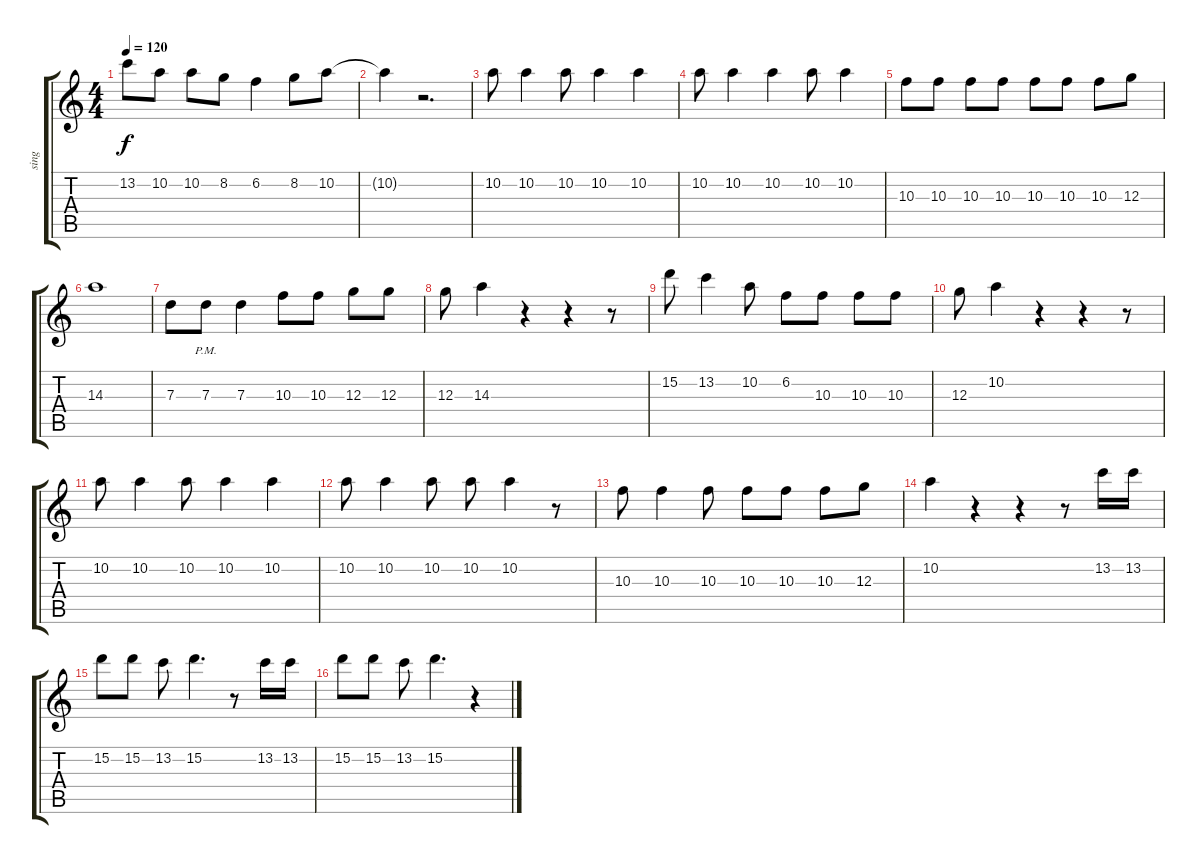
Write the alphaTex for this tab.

\track ("sing" "sing") {instrument acousticguitarnylon}
\staff {score tabs}
\tuning (E4 B3 G3 D3 A2 E2) {hide}
\ts (4 4)
\tempo 120
\clef g2
\ks c
13.2.8{dy f} 10.2.8 10.2.8 8.2.8 6.2.4 8.2.8 10.2.8 |
10.2{t}.4 r.2{d} |
10.2.8 10.2.4 10.2.8 10.2.4 10.2.4 |
10.2.8 10.2.4 10.2.4 10.2.8 10.2.4 |
10.3.8 10.3.8 10.3.8 10.3.8 10.3.8 10.3.8 10.3.8 12.3.8 |
14.3.1 |
7.3.8 7.3{pm}.8 7.3.4 10.3.8 10.3.8 12.3.8 12.3.8 |
12.3.8 14.3.4 r.4 r.4 r.8 |
15.2.8 13.2.4 10.2.8 6.2.8 10.3.8 10.3.8 10.3.8 |
12.3.8 10.2.4 r.4 r.4 r.8 |
10.2.8 10.2.4 10.2.8 10.2.4 10.2.4 |
10.2.8 10.2.4 10.2.8 10.2.8 10.2.4 r.8 |
10.3.8 10.3.4 10.3.8 10.3.8 10.3.8 10.3.8 12.3.8 |
10.2.4 r.4 r.4 r.8 13.2.16 13.2.16 |
15.2.8 15.2.8 13.2.8 15.2.4{d} r.8 13.2.16 13.2.16 |
15.2.8 15.2.8 13.2.8 15.2.4{d} r.4
